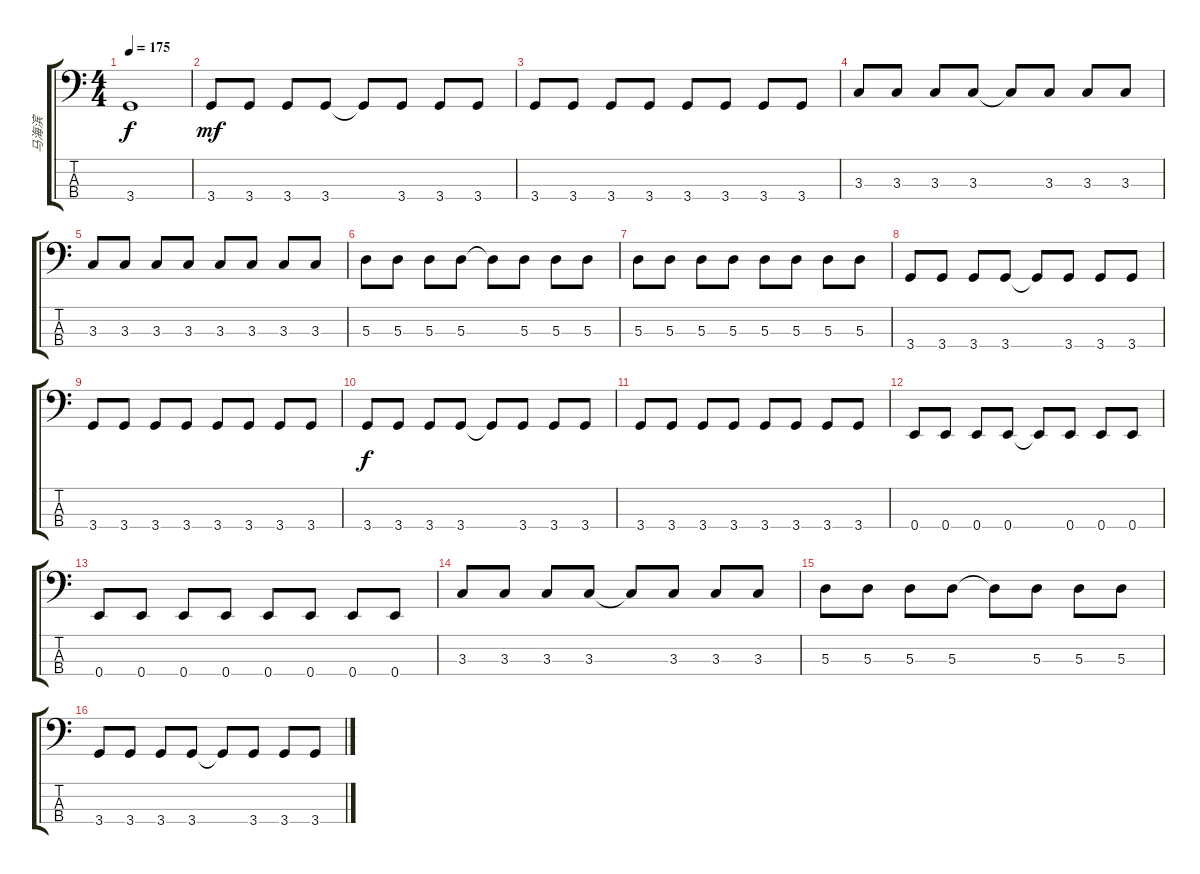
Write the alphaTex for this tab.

\track ("马海滨" "马海滨") {instrument electricbassfinger}
\staff {score tabs}
\tuning (G2 D2 A1 E1) {hide}
\ts (4 4)
\tempo 175
\clef f4
\ks c
3.4.1{dy f} |
3.4.8{dy mf} 3.4.8 3.4.8 3.4.8 3.4{t}.8 3.4.8 3.4.8 3.4.8 |
3.4.8 3.4.8 3.4.8 3.4.8 3.4.8 3.4.8 3.4.8 3.4.8 |
3.3.8 3.3.8 3.3.8 3.3.8 3.3{t}.8 3.3.8 3.3.8 3.3.8 |
3.3.8 3.3.8 3.3.8 3.3.8 3.3.8 3.3.8 3.3.8 3.3.8 |
5.3.8 5.3.8 5.3.8 5.3.8 5.3{t}.8 5.3.8 5.3.8 5.3.8 |
5.3.8{txt ""} 5.3.8 5.3.8 5.3.8 5.3.8 5.3.8 5.3.8 5.3.8 |
3.4.8 3.4.8 3.4.8 3.4.8 3.4{t}.8 3.4.8 3.4.8 3.4.8 |
3.4.8 3.4.8 3.4.8 3.4.8 3.4.8 3.4.8 3.4.8 3.4.8 |
3.4.8{dy f} 3.4.8 3.4.8 3.4.8 3.4{t}.8 3.4.8 3.4.8 3.4.8 |
3.4.8 3.4.8 3.4.8 3.4.8 3.4.8 3.4.8 3.4.8 3.4.8 |
0.4.8 0.4.8 0.4.8 0.4.8 0.4{t}.8 0.4.8 0.4.8 0.4.8 |
0.4.8 0.4.8 0.4.8 0.4.8 0.4.8 0.4.8 0.4.8 0.4.8 |
3.3.8 3.3.8 3.3.8 3.3.8 3.3{t}.8 3.3.8 3.3.8 3.3.8 |
5.3.8 5.3.8 5.3.8 5.3.8 5.3{t}.8 5.3.8 5.3.8 5.3.8 |
3.4.8 3.4.8 3.4.8 3.4.8 3.4{t}.8 3.4.8 3.4.8 3.4.8
